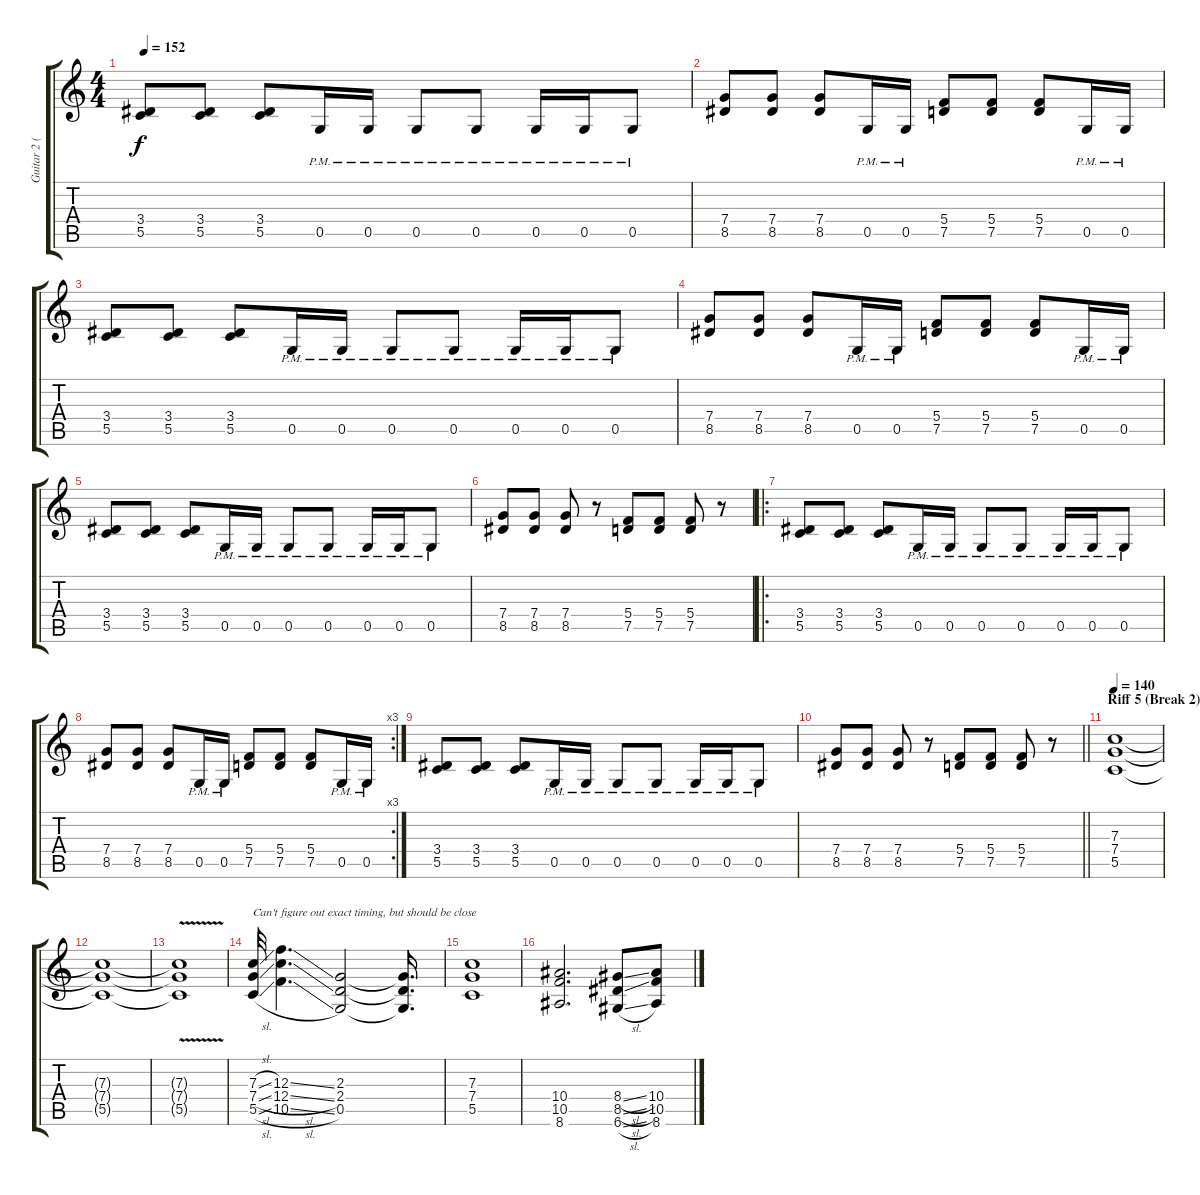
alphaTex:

\track ("Guitar 2 (Rhythm)" "Guitar 2 (") {instrument distortionguitar}
\staff {score tabs}
\tuning (D4 A3 F3 C3 G2 D2) {hide}
\ts (4 4)
\tempo 152
\clef g2
\ks c
(3.4 5.5).8{dy f} (3.4 5.5).8 (3.4 5.5).8 0.5{pm}.16 0.5{pm}.16 0.5{pm}.8 0.5{pm}.8 0.5{pm}.16 0.5{pm}.16 0.5{pm}.8 |
(7.4 8.5).8 (7.4 8.5).8 (7.4 8.5).8 0.5{pm}.16 0.5{pm}.16 (5.4 7.5).8 (5.4 7.5).8 (5.4 7.5).8 0.5{pm}.16 0.5{pm}.16 |
(3.4 5.5).8 (3.4 5.5).8 (3.4 5.5).8 0.5{pm}.16 0.5{pm}.16 0.5{pm}.8 0.5{pm}.8 0.5{pm}.16 0.5{pm}.16 0.5{pm}.8 |
(7.4 8.5).8 (7.4 8.5).8 (7.4 8.5).8 0.5{pm}.16 0.5{pm}.16 (5.4 7.5).8 (5.4 7.5).8 (5.4 7.5).8 0.5{pm}.16 0.5{pm}.16 |
(3.4 5.5).8 (3.4 5.5).8 (3.4 5.5).8 0.5{pm}.16 0.5{pm}.16 0.5{pm}.8 0.5{pm}.8 0.5{pm}.16 0.5{pm}.16 0.5{pm}.8 |
(7.4 8.5).8 (7.4 8.5).8 (7.4 8.5).8 r.8 (5.4 7.5).8 (5.4 7.5).8 (5.4 7.5).8 r.8 |
\ro
(3.4 5.5).8 (3.4 5.5).8 (3.4 5.5).8 0.5{pm}.16 0.5{pm}.16 0.5{pm}.8 0.5{pm}.8 0.5{pm}.16 0.5{pm}.16 0.5{pm}.8 |
\rc 3
(7.4 8.5).8 (7.4 8.5).8 (7.4 8.5).8 0.5{pm}.16 0.5{pm}.16 (5.4 7.5).8 (5.4 7.5).8 (5.4 7.5).8 0.5{pm}.16 0.5{pm}.16 |
(3.4 5.5).8 (3.4 5.5).8 (3.4 5.5).8 0.5{pm}.16 0.5{pm}.16 0.5{pm}.8 0.5{pm}.8 0.5{pm}.16 0.5{pm}.16 0.5{pm}.8 |
\barLineRight lightlight
(7.4 8.5).8 (7.4 8.5).8 (7.4 8.5).8 r.8 (5.4 7.5).8 (5.4 7.5).8 (5.4 7.5).8 r.8 |
\section ("" "Riff 5 (Break 2)")
\tempo 140
(7.3 7.4 5.5).1{volume 6} |
(7.3{t} 7.4{t} 5.5{t}).1 |
(7.3{v t} 7.4{v t} 5.5{v t}).1 |
(7.3{sl} 7.4{sl} 5.5{sl}).32{txt "Can't figure out exact timing, but should be close" volume 10} (12.3{ss} 12.4{sl} 10.5{sl}).4{d} (2.3 2.4 0.5).2 (2.3{t} 2.4{t} 0.5{t}).16{d} |
(7.3 7.4 5.5).1{volume 13} |
(10.4 10.5 8.6).2{d} (8.4{sl} 8.5{sl} 6.6{sl}).8 (10.4 10.5 8.6).8
